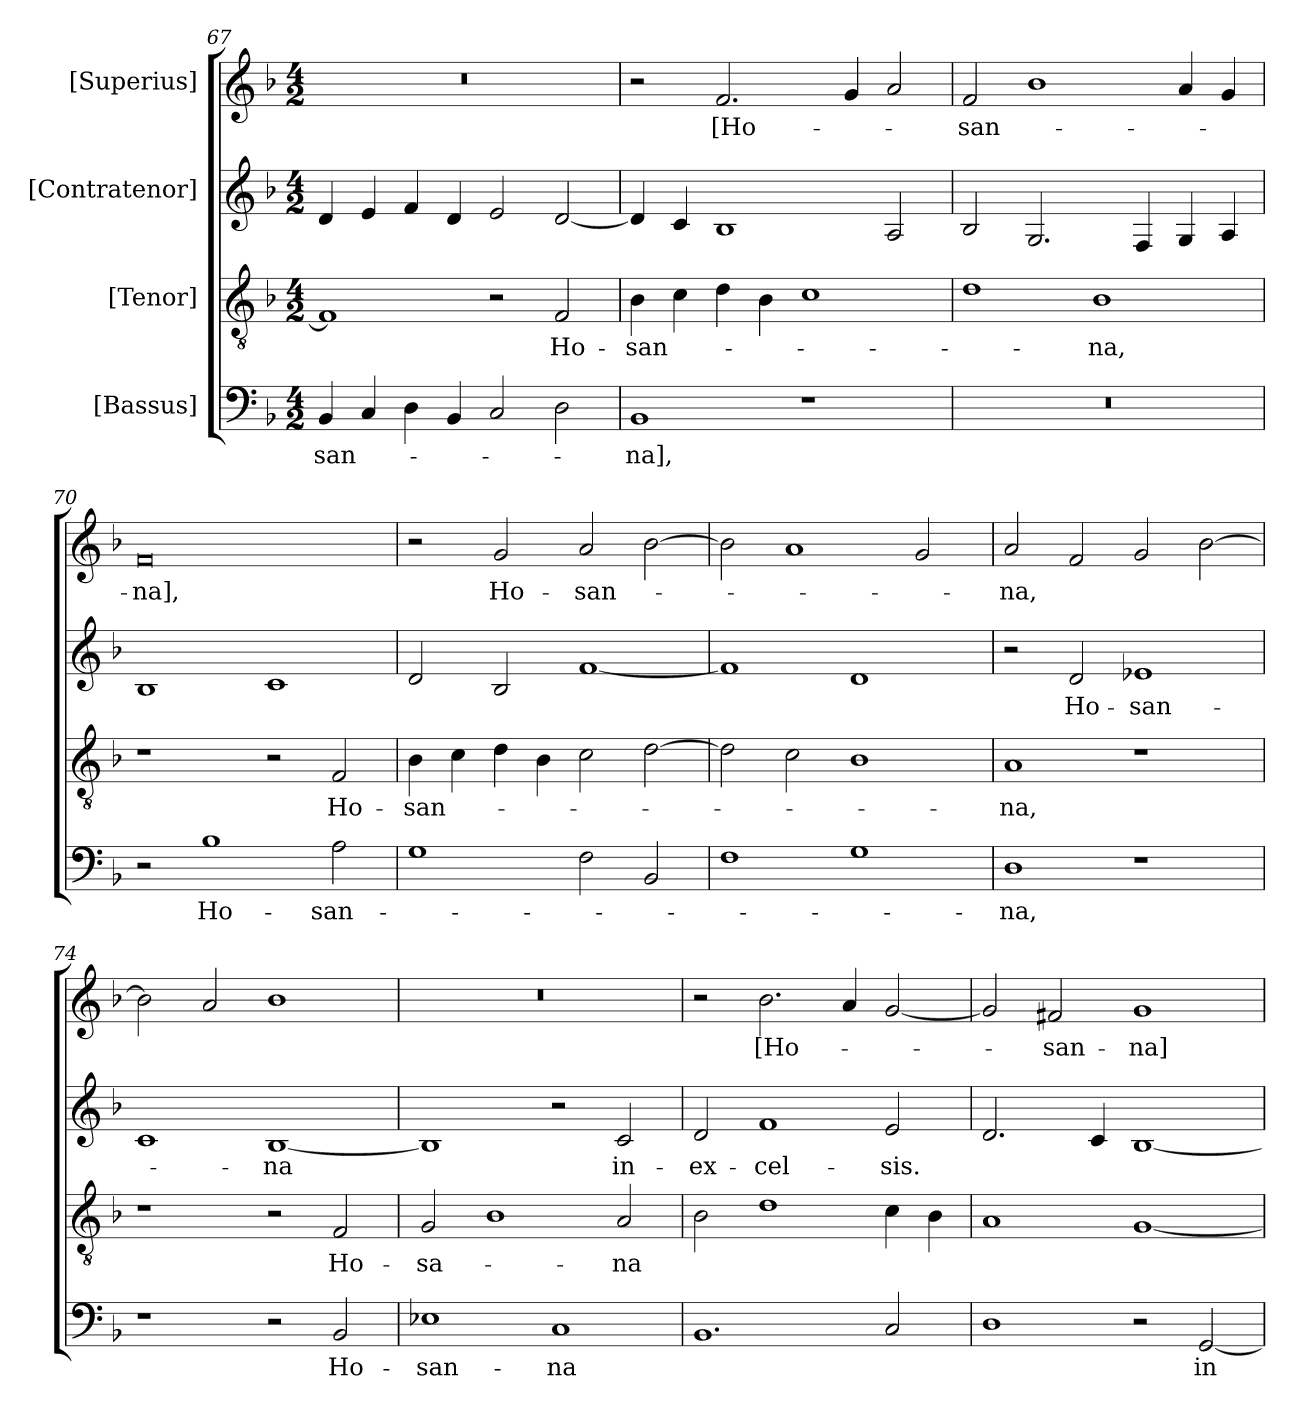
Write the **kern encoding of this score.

**kern	**text	**kern	**text	**kern	**text	**kern	**text
*part4	*part4	*part3	*part3	*part2	*part2	*part1	*part1
*staff4	*staff4	*staff3	*staff3	*staff2	*staff2	*staff1	*staff1
*I"[Bassus]	*	*I"[Tenor]	*	*I"[Contratenor]	*	*I"[Superius]	*
*clefF4	*	*clefGv2	*	*clefG2	*	*clefG2	*
*k[b-]	*	*k[b-]	*	*k[b-]	*	*k[b-]	*
*M4/2	*	*M4/2	*	*M4/2	*	*M4/2	*
=67	=67	=67	=67	=67	=67	=67	=67
4BB-/	-san-	1F/]	.	4d/	.	0r	.
4C/	.	.	.	4e/	.	.	.
4D\	.	.	.	4f/	.	.	.
4BB-/	.	.	.	4d/	.	.	.
2C/	.	2r	.	2e/	.	.	.
2D\	.	2F/	Ho-	[2d/	.	.	.
=68	=68	=68	=68	=68	=68	=68	=68
1BB-/	-na],	4B-\	-san-	4d/]	.	2r	.
.	.	4c\	.	4c/	.	.	.
.	.	4d\	.	1B-/	.	2.f/	[Ho-
.	.	4B-\	.	.	.	.	.
1r	.	1c\	.	.	.	.	.
.	.	.	.	.	.	4g/	.
.	.	.	.	2A/	.	2a/	.
=69	=69	=69	=69	=69	=69	=69	=69
0r	.	1d\	.	2B-/	.	2f/	-san-
.	.	.	.	2.G/	.	1b-\	.
.	.	1B-\	-na,	.	.	.	.
.	.	.	.	4F/	.	.	.
.	.	.	.	4G/	.	4a/	.
.	.	.	.	4A/	.	4g/	.
=70	=70	=70	=70	=70	=70	=70	=70
2r	.	1r	.	1B-/	.	0f/	-na],
1B-\	Ho-	.	.	.	.	.	.
.	.	2r	.	1c/	.	.	.
2A\	-san-	2F/	Ho-	.	.	.	.
=71	=71	=71	=71	=71	=71	=71	=71
1G\	.	4B-\	-san-	2d/	.	2r	.
.	.	4c\	.	.	.	.	.
.	.	4d\	.	2B-/	.	2g/	Ho-
.	.	4B-\	.	.	.	.	.
2F\	.	2c\	.	[1f/	.	2a/	-san-
2BB-/	.	[2d\	.	.	.	[2b-\	.
=72	=72	=72	=72	=72	=72	=72	=72
1F\	.	2d\]	.	1f/]	.	2b-\]	.
.	.	2c\	.	.	.	1a/	.
1G\	.	1B-\	.	1d/	.	.	.
.	.	.	.	.	.	2g/	.
=73	=73	=73	=73	=73	=73	=73	=73
1D\	-na,	1A/	-na,	2r	.	2a/	-na,
.	.	.	.	2d/	Ho-	2f/	.
1r	.	1r	.	1e-X/	-san-	2g/	.
.	.	.	.	.	.	[2b-\	.
=74	=74	=74	=74	=74	=74	=74	=74
1r	.	1r	.	1c/	.	2b-\]	.
.	.	.	.	.	.	2a/	.
2r	.	2r	.	[1B-/	-na	1b-\	.
2BB-/	Ho-	2F/	Ho-	.	.	.	.
=75	=75	=75	=75	=75	=75	=75	=75
1E-X\	-san-	2G/	-sa-	1B-/]	.	0r	.
.	.	1B-\	.	.	.	.	.
1C/	-na	.	.	2r	.	.	.
.	.	2A/	-na	2c/	in-	.	.
=76	=76	=76	=76	=76	=76	=76	=76
1.BB-/	.	2B-\	.	2d/	ex-	2r	.
.	.	1d\	.	1f/	-cel-	2.b-\	[Ho-
.	.	.	.	.	.	4a/	.
2C/	.	4c\	.	2e/	-sis.	[2g/	.
.	.	4B-\	.	.	.	.	.
=77	=77	=77	=77	=77	=77	=77	=77
1D\	.	1A/	.	2.d/	.	2g/]	.
.	.	.	.	.	.	2f#X/	-san-
.	.	.	.	4c/	.	.	.
2r	.	[1G/	.	[1B-/	.	1g/	-na]
[2GG/	in-	.	.	.	.	.	.
=	=	=	=	=	=	=	=
*-	*-	*-	*-	*-	*-	*-	*-
